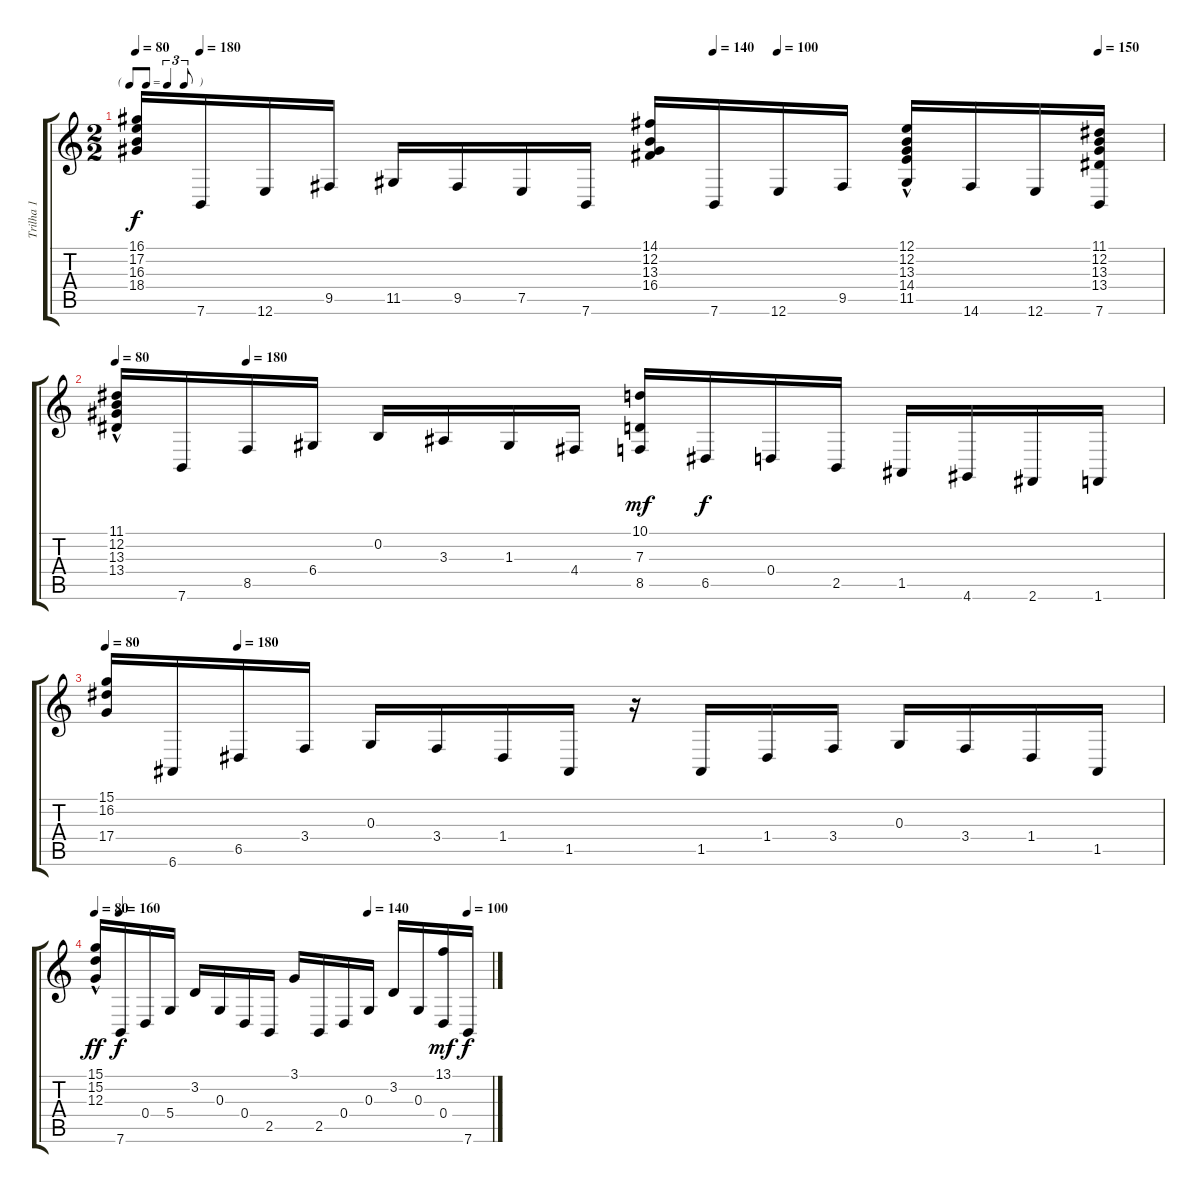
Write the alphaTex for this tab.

\track ("Trilha 1" "Trilha 1") {instrument acousticgrandpiano}
\staff {score tabs}
\tuning (E4 B3 G3 D3 A2 E2) {hide}
\ts (2 2)
\tf triplet8th
\tempo 80
\tempo (180 0.0625)
\tempo (140 0.5625)
\tempo (100 0.625)
\tempo (150 0.9375)
\clef g2
\ks c
(16.1 17.2 16.3 18.4).16{dy f} 7.6.16 12.6.16 9.5.16 11.5.16 9.5.16 7.5.16 7.6.16 (14.1 12.2 13.3 16.4).16 7.6.16 12.6.16 9.5.16 (12.1{hac} 12.2{hac} 13.3{hac} 14.4{hac} 11.5).16 14.6.16 12.6.16 (11.1 12.2 13.3 13.4 7.6).16 |
\tempo 80
\tempo (180 0.125)
(11.1 12.2 13.3{hac} 13.4).16 7.6.16 8.5.16 6.4.16 0.2.16 3.3.16 1.3.16 4.4.16 (10.1 7.3 8.5).16{dy mf} 6.5.16{dy f} 0.4.16 2.5.16 1.5.16 4.6.16 2.6.16 1.6.16 |
\tempo 80
\tempo (180 0.125)
(15.1 16.2 17.4).16 6.6.16 6.5.16 3.4.16 0.3.16 3.4.16 1.4.16 1.5.16 r.16 1.5.16 1.4.16 3.4.16 0.3.16 3.4.16 1.4.16 1.5.16 |
\tempo 80
\tempo (160 0.0625)
\tempo (140 0.6875)
\tempo (100 0.9375)
(15.1{hac} 15.2 12.3).16{dy ff} 7.6.16{dy f} 0.4.16 5.4.16 3.2.16 0.3.16 0.4.16 2.5.16 3.1.16 2.5.16 0.4.16 0.3.16 3.2.16 0.3.16 (13.1 0.4).16{dy mf} 7.6.16{dy f}
